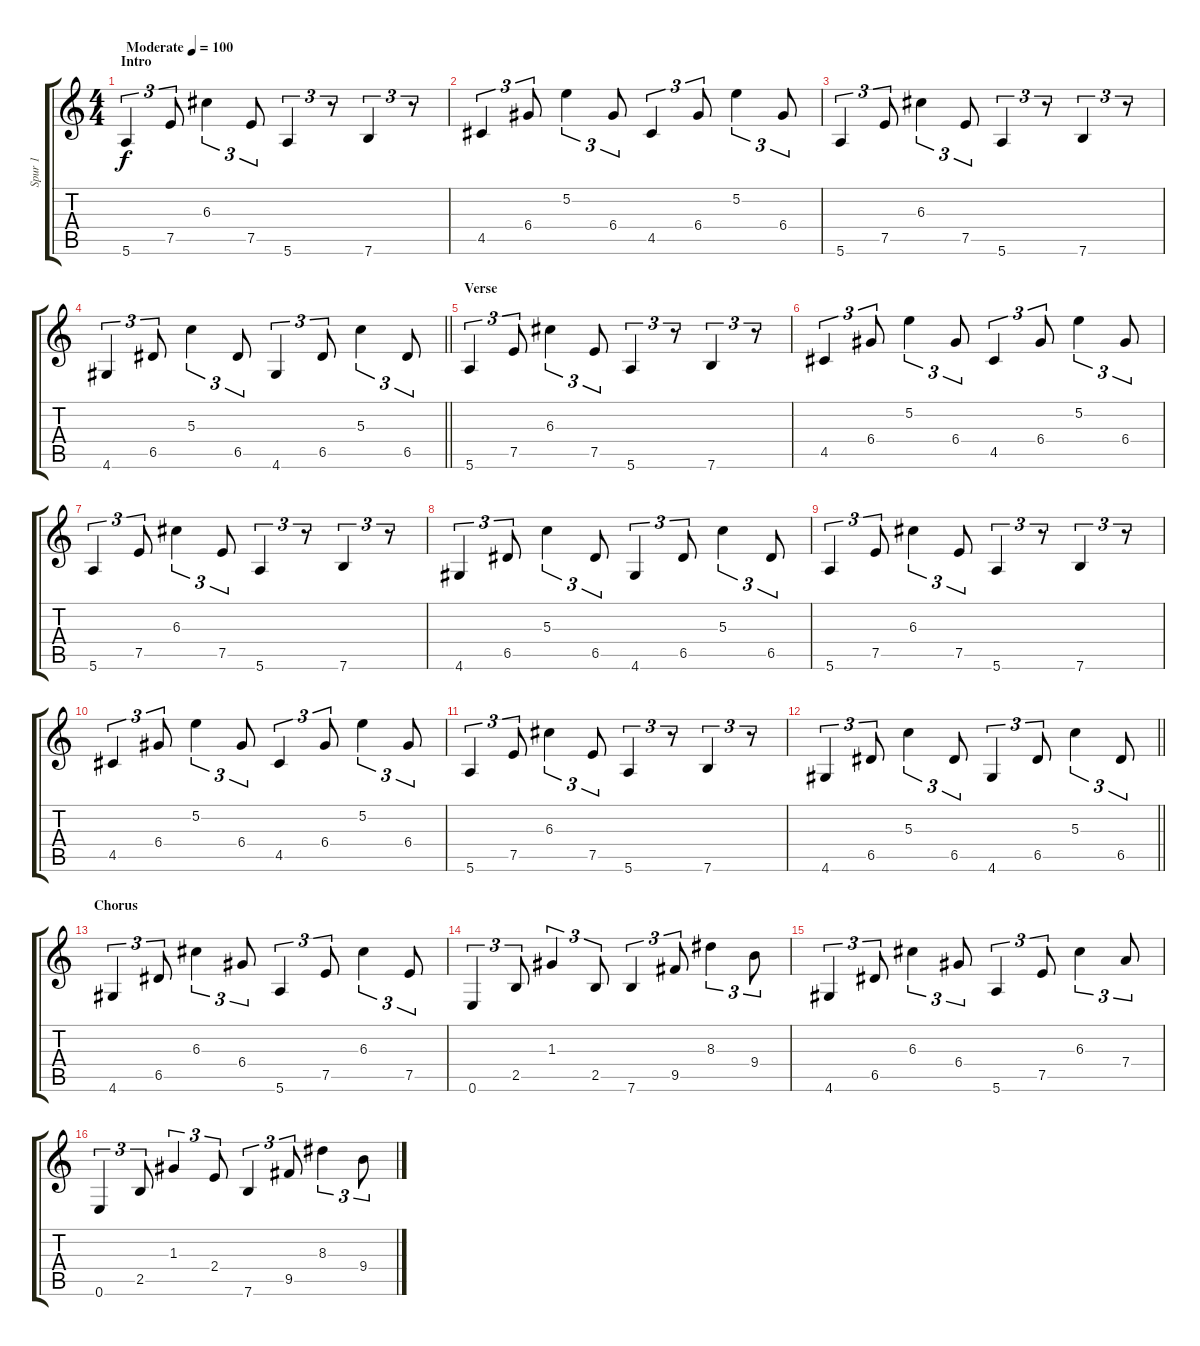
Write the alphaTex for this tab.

\track ("Spur 1" "Spur 1") {instrument acousticguitarnylon}
\staff {score tabs}
\tuning (E4 B3 G3 D3 A2 E2) {hide}
\ts (4 4)
\section ("" "Intro")
\tempo (100 "Moderate")
\clef g2
\ks c
5.6.4{tu (3 2) dy f instrument acousticguitarnylon} 7.5.8{tu (3 2)} 6.3.4{tu (3 2)} 7.5.8{tu (3 2)} 5.6.4{tu (3 2)} r.8{tu (3 2)} 7.6.4{tu (3 2)} r.8{tu (3 2)} |
4.5.4{tu (3 2)} 6.4.8{tu (3 2)} 5.2.4{tu (3 2)} 6.4.8{tu (3 2)} 4.5.4{tu (3 2)} 6.4.8{tu (3 2)} 5.2.4{tu (3 2)} 6.4.8{tu (3 2)} |
5.6.4{tu (3 2)} 7.5.8{tu (3 2)} 6.3.4{tu (3 2)} 7.5.8{tu (3 2)} 5.6.4{tu (3 2)} r.8{tu (3 2)} 7.6.4{tu (3 2)} r.8{tu (3 2)} |
\barLineRight lightlight
4.6.4{tu (3 2)} 6.5.8{tu (3 2)} 5.3.4{tu (3 2)} 6.5.8{tu (3 2)} 4.6.4{tu (3 2)} 6.5.8{tu (3 2)} 5.3.4{tu (3 2)} 6.5.8{tu (3 2)} |
\section ("" "Verse")
5.6.4{tu (3 2)} 7.5.8{tu (3 2)} 6.3.4{tu (3 2)} 7.5.8{tu (3 2)} 5.6.4{tu (3 2)} r.8{tu (3 2)} 7.6.4{tu (3 2)} r.8{tu (3 2)} |
4.5.4{tu (3 2)} 6.4.8{tu (3 2)} 5.2.4{tu (3 2)} 6.4.8{tu (3 2)} 4.5.4{tu (3 2)} 6.4.8{tu (3 2)} 5.2.4{tu (3 2)} 6.4.8{tu (3 2)} |
5.6.4{tu (3 2)} 7.5.8{tu (3 2)} 6.3.4{tu (3 2)} 7.5.8{tu (3 2)} 5.6.4{tu (3 2)} r.8{tu (3 2)} 7.6.4{tu (3 2)} r.8{tu (3 2)} |
4.6.4{tu (3 2)} 6.5.8{tu (3 2)} 5.3.4{tu (3 2)} 6.5.8{tu (3 2)} 4.6.4{tu (3 2)} 6.5.8{tu (3 2)} 5.3.4{tu (3 2)} 6.5.8{tu (3 2)} |
5.6.4{tu (3 2)} 7.5.8{tu (3 2)} 6.3.4{tu (3 2)} 7.5.8{tu (3 2)} 5.6.4{tu (3 2)} r.8{tu (3 2)} 7.6.4{tu (3 2)} r.8{tu (3 2)} |
4.5.4{tu (3 2)} 6.4.8{tu (3 2)} 5.2.4{tu (3 2)} 6.4.8{tu (3 2)} 4.5.4{tu (3 2)} 6.4.8{tu (3 2)} 5.2.4{tu (3 2)} 6.4.8{tu (3 2)} |
5.6.4{tu (3 2)} 7.5.8{tu (3 2)} 6.3.4{tu (3 2)} 7.5.8{tu (3 2)} 5.6.4{tu (3 2)} r.8{tu (3 2)} 7.6.4{tu (3 2)} r.8{tu (3 2)} |
\barLineRight lightlight
4.6.4{tu (3 2)} 6.5.8{tu (3 2)} 5.3.4{tu (3 2)} 6.5.8{tu (3 2)} 4.6.4{tu (3 2)} 6.5.8{tu (3 2)} 5.3.4{tu (3 2)} 6.5.8{tu (3 2)} |
\section ("" "Chorus")
4.6.4{tu (3 2)} 6.5.8{tu (3 2)} 6.3.4{tu (3 2)} 6.4.8{tu (3 2)} 5.6.4{tu (3 2)} 7.5.8{tu (3 2)} 6.3.4{tu (3 2)} 7.5.8{tu (3 2)} |
0.6.4{tu (3 2)} 2.5.8{tu (3 2)} 1.3.4{tu (3 2)} 2.5.8{tu (3 2)} 7.6.4{tu (3 2)} 9.5.8{tu (3 2)} 8.3.4{tu (3 2)} 9.4.8{tu (3 2)} |
4.6.4{tu (3 2)} 6.5.8{tu (3 2)} 6.3.4{tu (3 2)} 6.4.8{tu (3 2)} 5.6.4{tu (3 2)} 7.5.8{tu (3 2)} 6.3.4{tu (3 2)} 7.4.8{tu (3 2)} |
0.6.4{tu (3 2)} 2.5.8{tu (3 2)} 1.3.4{tu (3 2)} 2.4.8{tu (3 2)} 7.6.4{tu (3 2)} 9.5.8{tu (3 2)} 8.3.4{tu (3 2)} 9.4.8{tu (3 2)}
